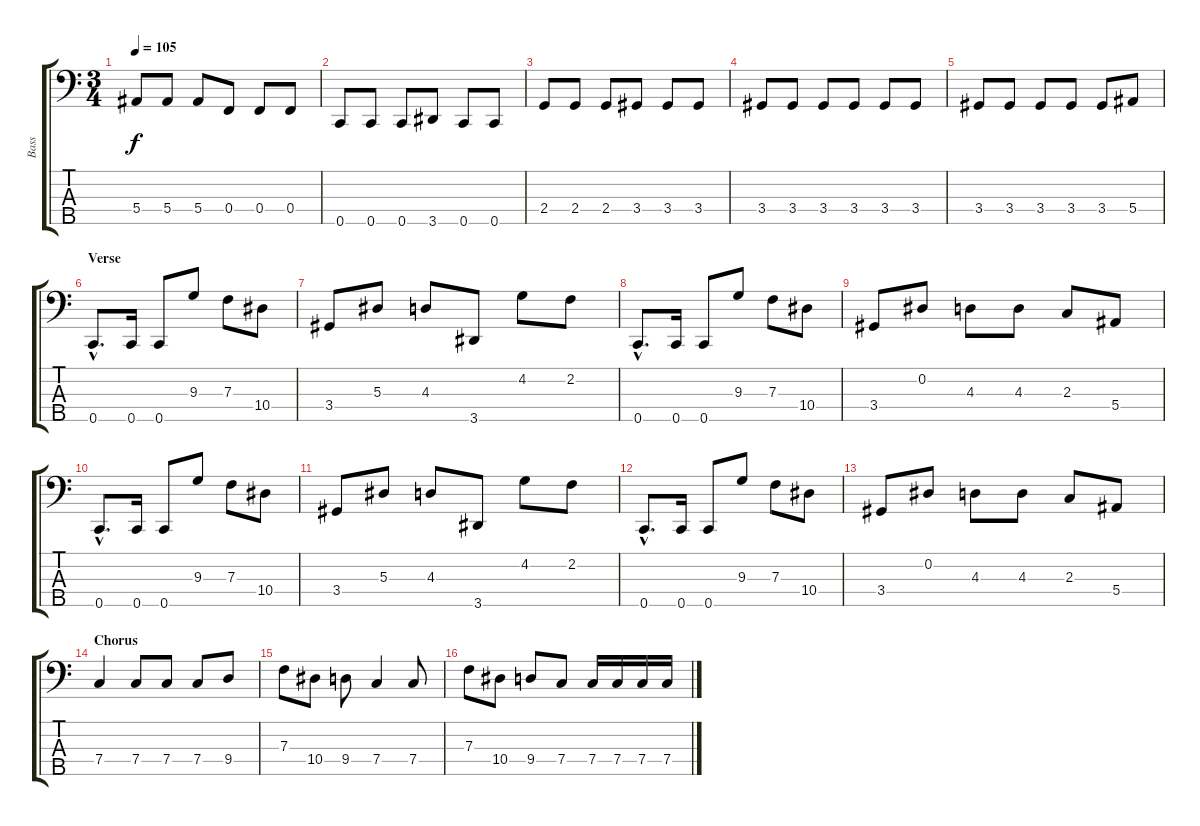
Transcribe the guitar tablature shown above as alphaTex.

\track ("Bass" "Bass") {instrument electricbassfinger}
\staff {score tabs}
\tuning (Ab2 Eb2 Bb1 F1 C1) {hide}
\ts (3 4)
\tempo 105
\clef f4
\ks c
5.4.8{dy f} 5.4.8 5.4.8 0.4.8 0.4.8 0.4.8 |
0.5.8 0.5.8 0.5.8 3.5.8 0.5.8 0.5.8 |
2.4.8 2.4.8 2.4.8 3.4.8 3.4.8 3.4.8 |
3.4.8 3.4.8 3.4.8 3.4.8 3.4.8 3.4.8 |
3.4.8 3.4.8 3.4.8 3.4.8 3.4.8 5.4.8 |
\section ("" "Verse")
0.5{hac}.8{d} 0.5.16 0.5.8 9.3.8 7.3.8 10.4.8 |
3.4.8 5.3.8 4.3.8 3.5.8 4.2.8 2.2.8 |
0.5{hac}.8{d} 0.5.16 0.5.8 9.3.8 7.3.8 10.4.8 |
3.4.8 0.2.8 4.3.8 4.3.8 2.3.8 5.4.8 |
0.5{hac}.8{d} 0.5.16 0.5.8 9.3.8 7.3.8 10.4.8 |
3.4.8 5.3.8 4.3.8 3.5.8 4.2.8 2.2.8 |
0.5{hac}.8{d} 0.5.16 0.5.8 9.3.8 7.3.8 10.4.8 |
3.4.8 0.2.8 4.3.8 4.3.8 2.3.8 5.4.8 |
\section ("" "Chorus")
7.4.4 7.4.8 7.4.8 7.4.8 9.4.8 |
7.3.8 10.4.8 9.4.8 7.4.4 7.4.8 |
7.3.8 10.4.8 9.4.8 7.4.8 7.4.16 7.4.16 7.4.16 7.4.16
